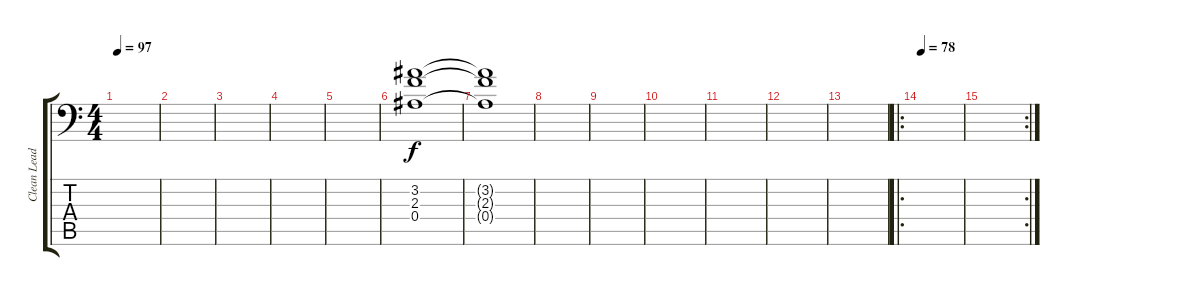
\track ("Clean Lead" "Clean Lead") {instrument electricguitarjazz}
\staff {score tabs}
\tuning (C4 G3 Eb3 Bb2 F2 Bb1) {hide}
\ts (4 4)
\tempo 97
\clef f4
\ks c
|
|
|
|
|
(3.2 2.3 0.4).1 |
(3.2{t} 2.3{t} 0.4{t}).1 |
|
|
|
|
|
|
\ro
\tempo 78
|
\rc 2
